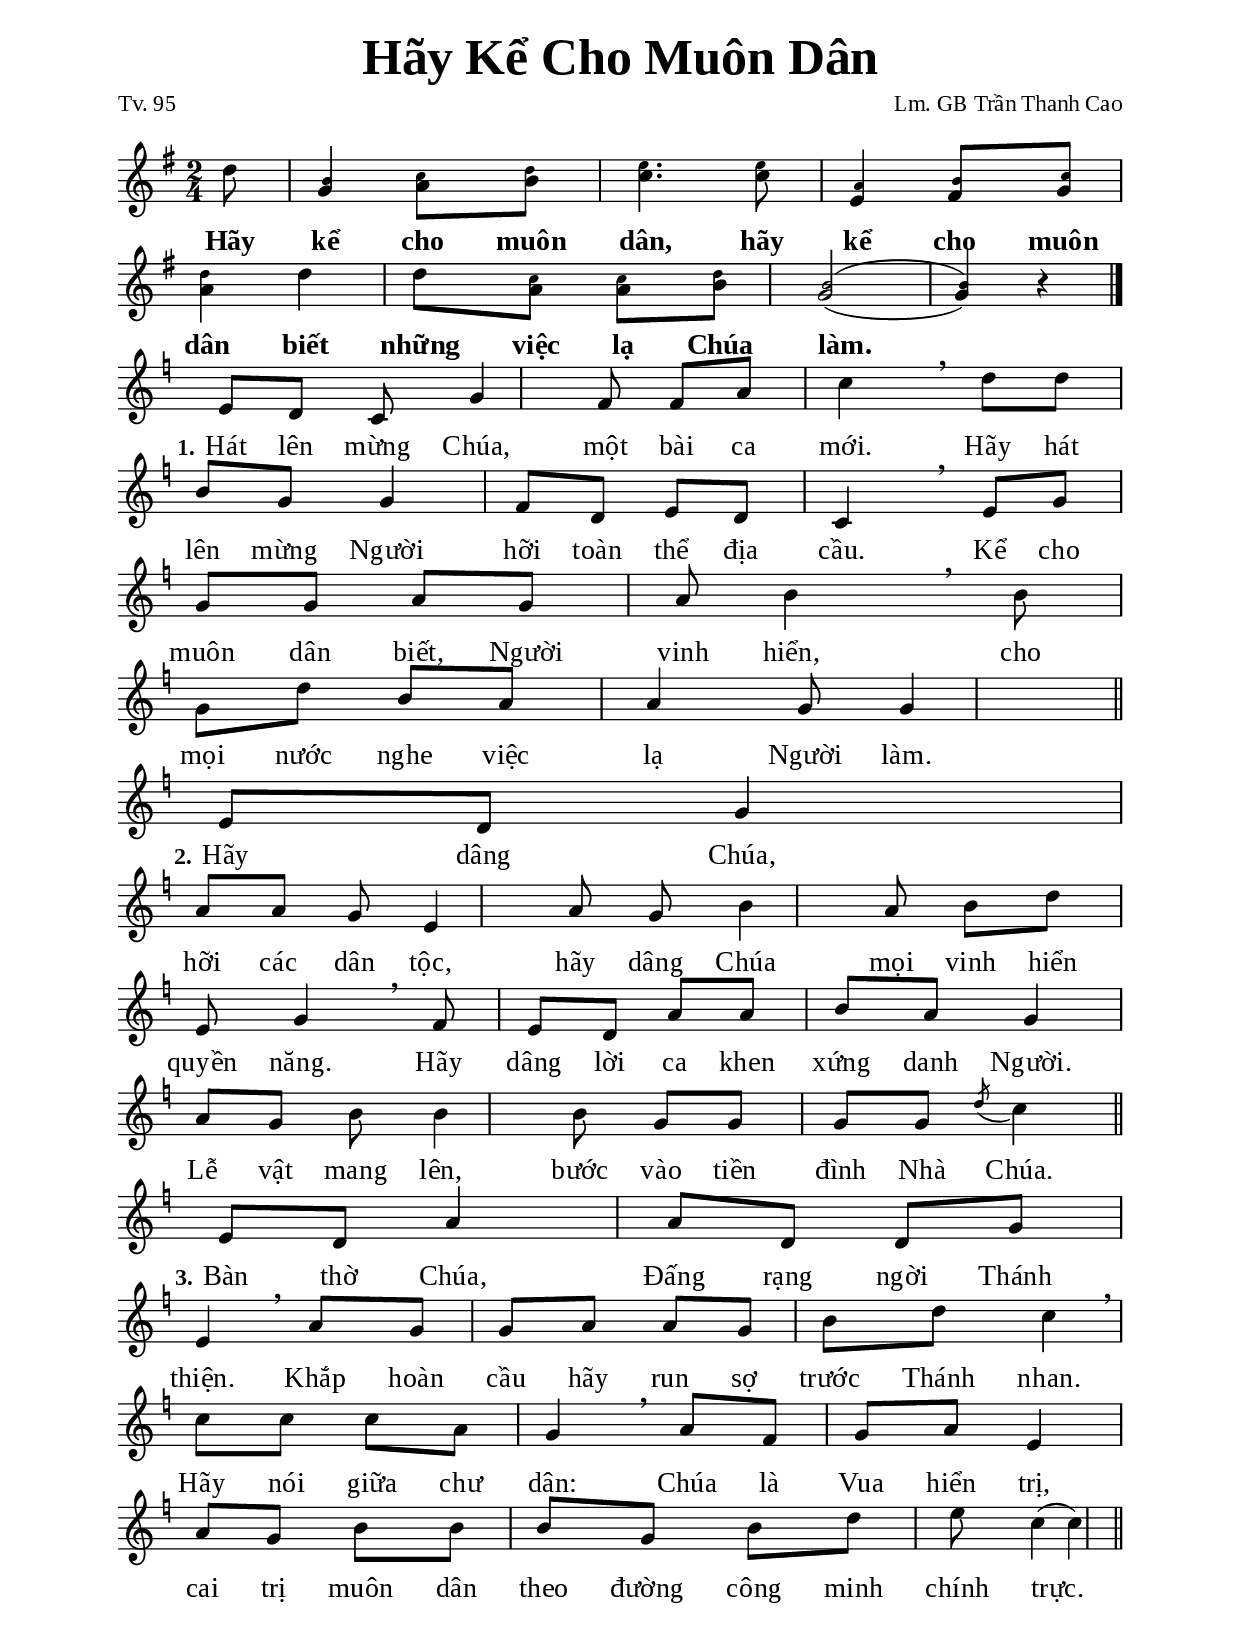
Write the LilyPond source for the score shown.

% Cài đặt chung
\version "2.22.1"
\include "english.ly"

\header {
  title = \markup { \fontsize #3 "Hãy Kể Cho Muôn Dân" }
  poet = "Tv. 95"
  composer = "Lm. GB Trần Thanh Cao"
  arranger = " "
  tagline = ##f
}

% Nhạc điệp khúc
nhacDiepKhucSop = \relative c'' {
  \partial 8 d8 |
  g,4 a8 b |
  c4. c8 |
  e,4 fs8 g |
  a4 d |
  d8 a a b |
  g2 _( |
  g4) r \bar "|."
}

nhacDiepKhucBas = \relative c'' {
  \skip 8
  b4 c8 d |
  e4. e8 |
  a,4 b8 c |
  d4 d |
  d8 c c d |
  b2 ^( |
  b4) r
}

% Nhạc phiên khúc
nhacPhienKhucMot = \relative c' {
  e8 d c g'4 f8 f a c4 \breathe
  d8 d b g g4 f8 d e d c4 \breathe
  e8 g g g a g a b4 \breathe
  b8 g d' b a a4 g8 g4 \bar "||"
}

nhacPhienKhucHai = \relative c' {
  e8 d g4 a8 a g e4 a8 g b4 a8 b d e, g4 \breathe
  f8 e d a' a b a g4
  a8 g b b4 b8 g g g g \acciaccatura d' c4 \bar "||"
}

nhacPhienKhucBa = \relative c' {
  e8 d a'4 a8 d, d g e4 \breathe
  a8 g g a a g b d c4 \breathe
  c8 c c a g4 \breathe
  a8 f g a e4 a8 g b b b g b d e c4 (c) \bar "||"
}

% Lời điệp khúc
loiDiepKhuc = \lyricmode {
  Hãy kể cho muôn dân,
  hãy kể cho muôn dân biết những việc lạ Chúa làm.
}

% Lời phiên khúc
loiPhienKhucMot = \lyricmode {
  \set stanza = #"1."
  Hát lên mừng Chúa, một bài ca mới.
  Hãy hát lên mừng Người hỡi toàn thể địa cầu.
  Kể cho muôn dân biết, Người vinh hiển,
  cho mọi nước nghe việc lạ Người làm.
}

loiPhienKhucHai = \lyricmode {
  \set stanza = #"2."
  Hãy dâng Chúa, hỡi các dân tộc,
  hãy dâng Chúa mọi vinh hiển quyền năng.
  Hãy dâng lời ca khen xứng danh Người.
  Lễ vật mang lên, bước vào tiền đình Nhà Chúa.
}

loiPhienKhucBa = \lyricmode {
  \set stanza = #"3."
  Bàn thờ Chúa, Đấng rạng ngời Thánh thiện.
  Khắp hoàn cầu hãy run sợ trước Thánh nhan.
  Hãy nói giữa chư dân:
  Chúa là Vua hiển trị,
  cai trị muôn dân theo đường công minh chính trực.
}


% Dàn trang
\paper {
  #(set-paper-size "a4")
  top-margin = 15\mm
  bottom-margin = 15\mm
  left-margin = 20\mm
  right-margin = 20\mm
  indent = #0
  #(define fonts
    (make-pango-font-tree
      "Liberation Serif"
      "Liberation Serif"
      "Liberation Serif"
      (/ 20 20)))
  page-count = #1
  system-system-spacing = #'((basic-distance . 11)
                             (minimum-distance . 11)
                             (padding . 1))
  score-system-spacing = #'((basic-distance . 11)
                             (minimum-distance . 11)
                             (padding . 1))
}

% Thiết lập tông và nhịp
TongNhip = { \key g \major \time 2/4 }

% Đổi kích thước nốt cho bè phụ
notBePhu =
#(define-music-function (font-size music) (number? ly:music?)
   (for-some-music
     (lambda (m)
       (if (music-is-of-type? m 'rhythmic-event)
           (begin
             (set! (ly:music-property m 'tweaks)
                   (cons `(font-size . ,font-size)
                         (ly:music-property m 'tweaks)))
             #t)
           #f))
     music)
   music)


\score {
  \new ChoirStaff <<
    \new Staff = diepKhuc \with {
        \consists "Merge_rests_engraver"
        %\magnifyStaff #(magstep +1)
        printPartCombineTexts = ##f
      }
      <<
      \new Voice \TongNhip \partCombine 
        \notBePhu -3 { \nhacDiepKhucBas }
        \nhacDiepKhucSop
      \new NullVoice = nhacThamChieu \nhacDiepKhucSop
      \new Lyrics \with {
          \override VerticalAxisGroup.
            nonstaff-relatedstaff-spacing.padding = #1
          \override VerticalAxisGroup.
            nonstaff-unrelatedstaff-spacing.padding = #1
        }
        \lyricsto nhacThamChieu \loiDiepKhuc
      >>
  >>
  \layout {
    \override Lyrics.LyricText.font-series = #'bold
    \override Lyrics.LyricText.font-size = #+2
    \override Lyrics.LyricSpace.minimum-distance = #5
    \override Score.BarNumber.break-visibility = ##(#f #f #f)
    \override Score.SpacingSpanner.uniform-stretching = ##t
  }
}

\score {
  \new ChoirStaff <<
    \new Staff = phienKhuc \with {
        %\magnifyStaff #(magstep +1)
      }
      <<
      \new Voice = beSop {
        \key c \major \time 2/4
        \set Staff.keyAlterations = #`(((1 . 3) . ,NATURAL))
        \nhacPhienKhucMot
      }
    >>
    \new Lyrics \with {
          \override VerticalAxisGroup.
            nonstaff-relatedstaff-spacing.padding = #1
          \override VerticalAxisGroup.
            nonstaff-unrelatedstaff-spacing.padding = #1
        }
        \lyricsto beSop \loiPhienKhucMot
  >>
  \layout {
    \override Staff.TimeSignature.transparent = ##t
    \override Lyrics.LyricText.font-size = #+2
    \override Lyrics.LyricSpace.minimum-distance = #3
    \override Score.BarNumber.break-visibility = ##(#f #f #f)
    \override Score.SpacingSpanner.uniform-stretching = ##t
    \set Score.barAlways = ##t
    \set Score.defaultBarType = ""
  } 
}

\score {
  \new ChoirStaff <<
    \new Staff = phienKhuc \with {
        %\magnifyStaff #(magstep +1)
      }
      <<
      \new Voice = beSop {
        \key c \major \time 2/4
        \set Staff.keyAlterations = #`(((1 . 3) . ,NATURAL))
        \nhacPhienKhucHai
      }
    >>
    \new Lyrics \with {
          \override VerticalAxisGroup.
            nonstaff-relatedstaff-spacing.padding = #1
          \override VerticalAxisGroup.
            nonstaff-unrelatedstaff-spacing.padding = #1
        }
        \lyricsto beSop \loiPhienKhucHai
  >>
  \layout {
    \override Staff.TimeSignature.transparent = ##t
    \override Lyrics.LyricText.font-size = #+2
    \override Lyrics.LyricSpace.minimum-distance = #3
    \override Score.BarNumber.break-visibility = ##(#f #f #f)
    \override Score.SpacingSpanner.uniform-stretching = ##t
    \set Score.barAlways = ##t
    \set Score.defaultBarType = ""
  } 
}

\score {
  \new ChoirStaff <<
    \new Staff = phienKhuc \with {
        %\magnifyStaff #(magstep +1)
      }
      <<
      \new Voice = beSop {
        \key c \major \time 2/4
        \set Staff.keyAlterations = #`(((1 . 3) . ,NATURAL))
        \nhacPhienKhucBa
      }
    >>
    \new Lyrics \with {
          \override VerticalAxisGroup.
            nonstaff-relatedstaff-spacing.padding = #1.5
          \override VerticalAxisGroup.
            nonstaff-unrelatedstaff-spacing.padding = #1
        }
        \lyricsto beSop \loiPhienKhucBa
  >>
  \layout {
    \override Staff.TimeSignature.transparent = ##t
    \override Lyrics.LyricText.font-size = #+2
    \override Lyrics.LyricSpace.minimum-distance = #4
    \override Score.BarNumber.break-visibility = ##(#f #f #f)
    \override Score.SpacingSpanner.uniform-stretching = ##t
    \set Score.barAlways = ##t
    \set Score.defaultBarType = ""
  } 
}

